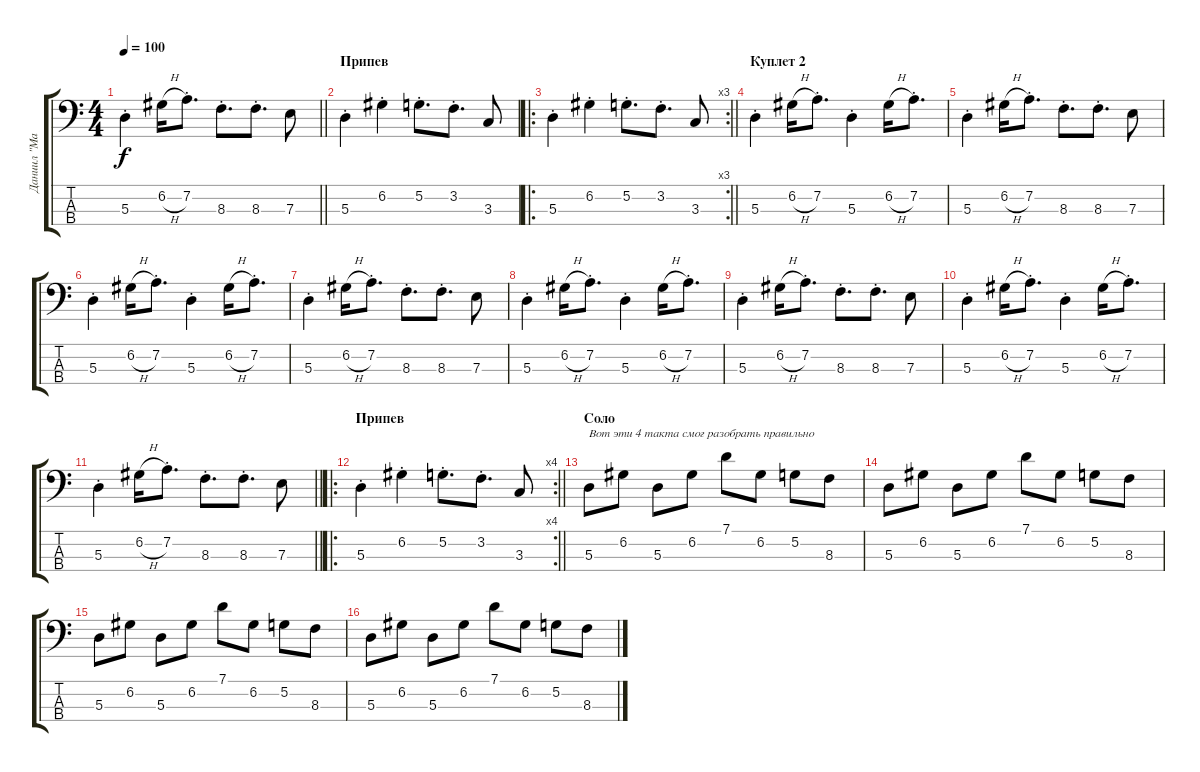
\track ("Даниил \"Маста\" Смирнов" "Даниил \"Ма") {instrument electricbassfinger}
\staff {score tabs}
\tuning (G2 D2 A1 E1) {hide}
\ts (4 4)
\tempo 100
\clef f4
\barLineRight lightlight
\ks c
5.3{st}.4{dy f} 6.2{h}.16 7.2{st}.8{d} 8.3{st}.8{d} 8.3{st}.8{d} 7.3.8 |
\section ("" "Припев")
5.3{st}.4 6.2{st}.4 5.2{st}.8{d} 3.2{st}.8{d} 3.3.8 |
\ro
\rc 3
\barLineRight lightlight
5.3{st}.4 6.2{st}.4 5.2{st}.8{d} 3.2{st}.8{d} 3.3.8 |
\section ("" "Куплет 2")
5.3{st}.4 6.2{h}.16 7.2{st}.8{d} 5.3{st}.4 6.2{h}.16 7.2{st}.8{d} |
5.3{st}.4 6.2{h}.16 7.2{st}.8{d} 8.3{st}.8{d} 8.3{st}.8{d} 7.3.8 |
5.3{st}.4 6.2{h}.16 7.2{st}.8{d} 5.3{st}.4 6.2{h}.16 7.2{st}.8{d} |
5.3{st}.4 6.2{h}.16 7.2{st}.8{d} 8.3{st}.8{d} 8.3{st}.8{d} 7.3.8 |
5.3{st}.4 6.2{h}.16 7.2{st}.8{d} 5.3{st}.4 6.2{h}.16 7.2{st}.8{d} |
5.3{st}.4 6.2{h}.16 7.2{st}.8{d} 8.3{st}.8{d} 8.3{st}.8{d} 7.3.8 |
5.3{st}.4 6.2{h}.16 7.2{st}.8{d} 5.3{st}.4 6.2{h}.16 7.2{st}.8{d} |
\barLineRight lightlight
5.3{st}.4 6.2{h}.16 7.2{st}.8{d} 8.3{st}.8{d} 8.3{st}.8{d} 7.3.8 |
\ro
\rc 4
\section ("" "Припев")
\barLineRight lightlight
5.3{st}.4 6.2{st}.4 5.2{st}.8{d} 3.2{st}.8{d} 3.3.8 |
\section ("" "Соло")
5.3.8{txt "Вот эти 4 такта смог разобрать правильно"} 6.2.8 5.3.8 6.2.8 7.1.8 6.2.8 5.2.8 8.3.8 |
5.3.8 6.2.8 5.3.8 6.2.8 7.1.8 6.2.8 5.2.8 8.3.8 |
5.3.8 6.2.8 5.3.8 6.2.8 7.1.8 6.2.8 5.2.8 8.3.8 |
5.3.8 6.2.8 5.3.8 6.2.8 7.1.8 6.2.8 5.2.8 8.3.8
